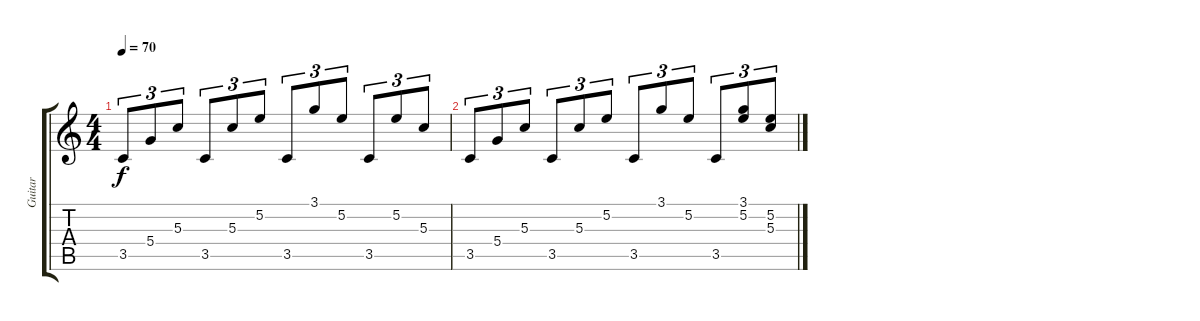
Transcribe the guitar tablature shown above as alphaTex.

\track ("Guitar" "Guitar") {instrument acousticguitarnylon}
\staff {score tabs}
\tuning (E4 B3 G3 D3 A2 E2) {hide}
\ts (4 4)
\tempo 70
\clef g2
\ks c
3.5.8{tu (3 2) dy f instrument acousticguitarnylon} 5.4.8{tu (3 2)} 5.3.8{tu (3 2)} 3.5.8{tu (3 2)} 5.3.8{tu (3 2)} 5.2.8{tu (3 2)} 3.5.8{tu (3 2)} 3.1.8{tu (3 2)} 5.2.8{tu (3 2)} 3.5.8{tu (3 2)} 5.2.8{tu (3 2)} 5.3.8{tu (3 2)} |
3.5.8{tu (3 2)} 5.4.8{tu (3 2)} 5.3.8{tu (3 2)} 3.5.8{tu (3 2)} 5.3.8{tu (3 2)} 5.2.8{tu (3 2)} 3.5.8{tu (3 2)} 3.1.8{tu (3 2)} 5.2.8{tu (3 2)} 3.5.8{tu (3 2)} (3.1 5.2).8{tu (3 2)} (5.2 5.3).8{tu (3 2)}
